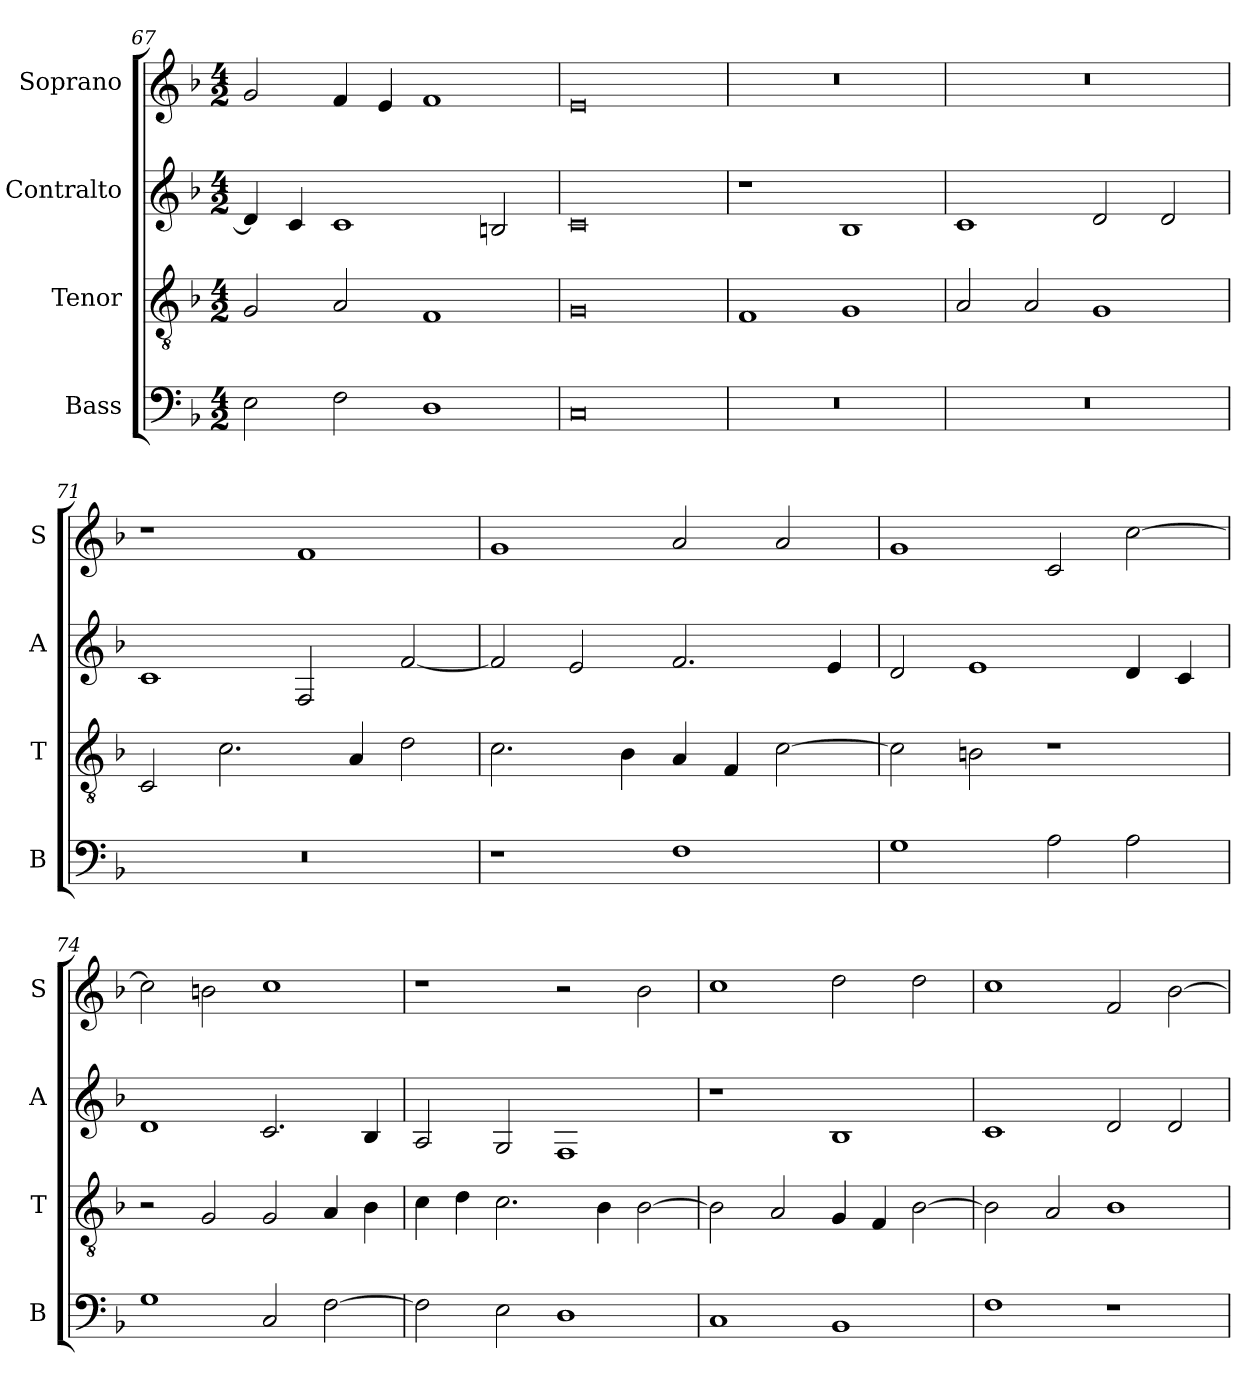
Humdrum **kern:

**kern	**kern	**kern	**kern
*part4	*part3	*part2	*part1
*staff4	*staff3	*staff2	*staff1
*I"Bass	*I"Tenor	*I"Contralto	*I"Soprano
*I'B	*I'T	*I'A	*I'S
*clefF4	*clefGv2	*clefG2	*clefG2
*k[b-]	*k[b-]	*k[b-]	*k[b-]
*F:ion	*F:ion	*F:ion	*F:ion
*M4/2	*M4/2	*M4/2	*M4/2
=67	=67	=67	=67
2E	2G	4d]	2g
.	.	4c	.
2F	2A	1c	4f
.	.	.	4e
1D	1F	.	1f
.	.	2Bn	.
=68	=68	=68	=68
0C	0G	0c	0e
=69	=69	=69	=69
0r	1F	1r	0r
.	1G	1B-	.
=70	=70	=70	=70
0r	2A	1c	0r
.	2A	.	.
.	1G	2d	.
.	.	2d	.
=71	=71	=71	=71
0r	2C	1c	1r
.	2.c	.	.
.	.	2F	1f
.	4A	.	.
.	2d	[2f	.
=72	=72	=72	=72
1r	2.c	2f]	1g
.	.	2e	.
.	4B-	.	.
1F	4A	2.f	2a
.	4F	.	.
.	[2c	.	2a
.	.	4e	.
=73	=73	=73	=73
1G	2c]	2d	1g
.	2Bn	1e	.
2A	1r	.	2c
2A	.	4d	[2cc
.	.	4c	.
=74	=74	=74	=74
1G	2r	1d	2cc]
.	2G	.	2bn
2C	2G	2.c	1cc
[2F	4A	.	.
.	4B-	4B-	.
=75	=75	=75	=75
2F]	4c	2A	1r
.	4d	.	.
2E	2.c	2G	.
1D	.	1F	2r
.	4B-	.	.
.	[2B-	.	2b-
=76	=76	=76	=76
1C	2B-]	1r	1cc
.	2A	.	.
1BB-	4G	1B-	2dd
.	4F	.	.
.	[2B-	.	2dd
=77	=77	=77	=77
1F	2B-]	1c	1cc
.	2A	.	.
1r	1B-	2d	2f
.	.	2d	[2b-
=	=	=	=
*-	*-	*-	*-
